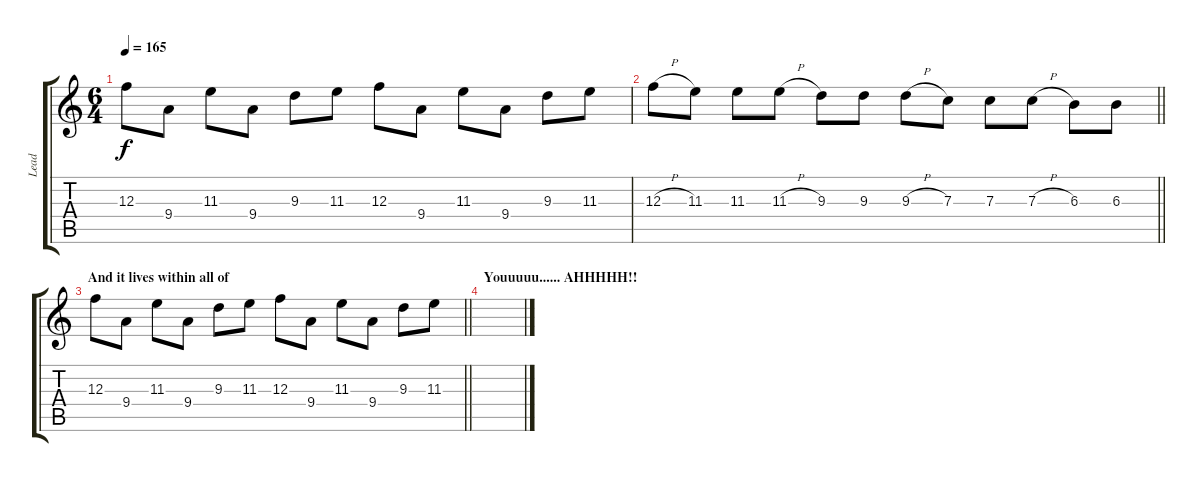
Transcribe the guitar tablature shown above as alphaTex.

\track ("Lead" "Lead") {instrument overdrivenguitar}
\staff {score tabs}
\tuning (D4 A3 F3 C3 G2 D2) {hide}
\ts (6 4)
\tempo 165
\clef g2
\ks c
12.3.8{dy f} 9.4.8 11.3.8 9.4.8 9.3.8 11.3.8 12.3.8 9.4.8 11.3.8 9.4.8 9.3.8 11.3.8 |
\barLineRight lightlight
12.3{h}.8 11.3.8 11.3.8 11.3{h}.8 9.3.8 9.3.8 9.3{h}.8 7.3.8 7.3.8 7.3{h}.8 6.3.8 6.3.8 |
\section ("" "And it lives within all of")
\barLineRight lightlight
12.3.8 9.4.8 11.3.8 9.4.8 9.3.8 11.3.8 12.3.8 9.4.8 11.3.8 9.4.8 9.3.8 11.3.8 |
\section ("" "Youuuuu...... AHHHHH!!")
